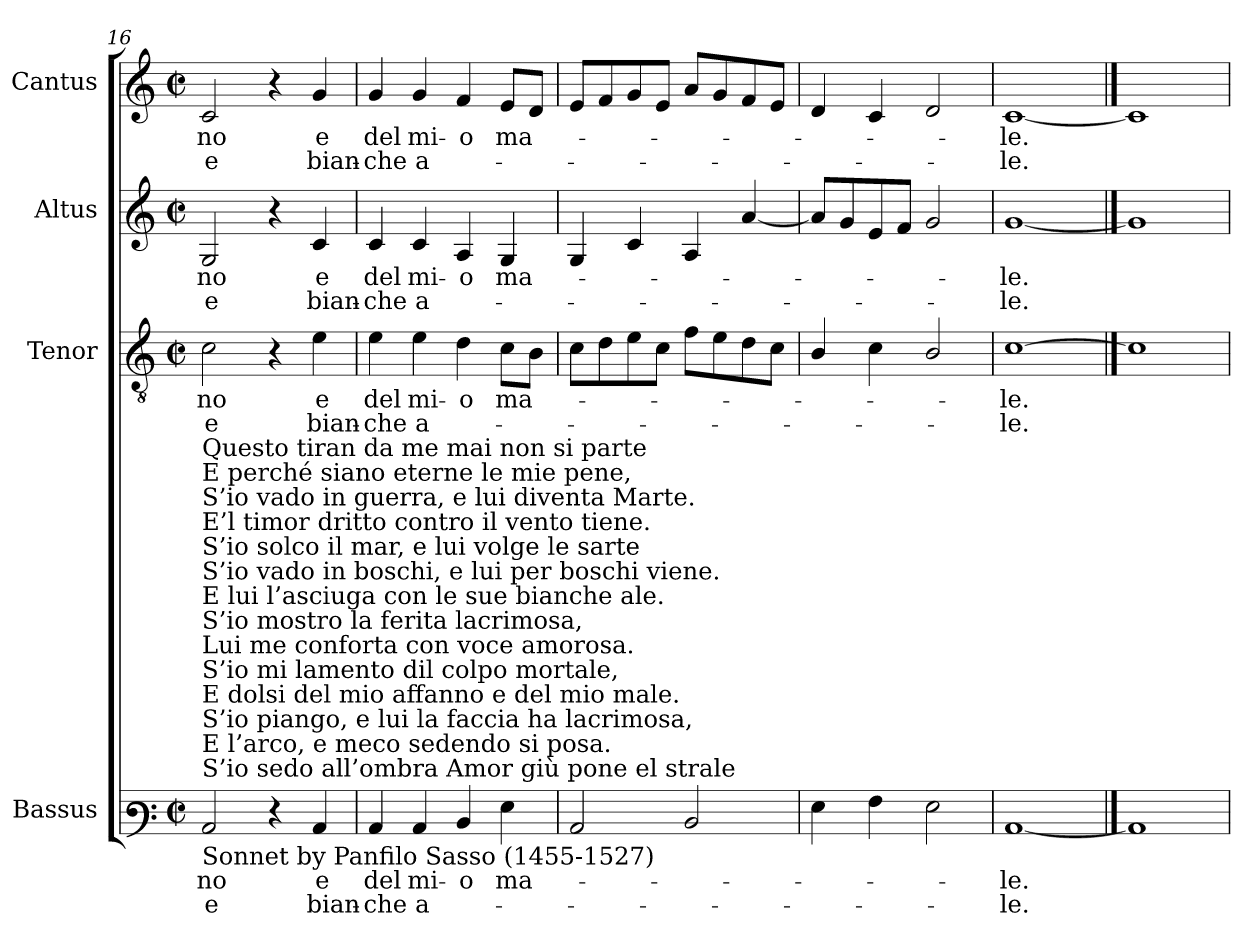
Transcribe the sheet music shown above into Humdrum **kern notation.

**kern	**text	**text	**kern	**text	**text	**kern	**text	**text	**kern	**text	**text
*part4	*part4	*part4	*part3	*part3	*part3	*part2	*part2	*part2	*part1	*part1	*part1
*staff4	*staff4	*staff4	*staff3	*staff3	*staff3	*staff2	*staff2	*staff2	*staff1	*staff1	*staff1
*I"Bassus	*	*	*I"Tenor	*	*	*I"Altus	*	*	*I"Cantus	*	*
*I'B.	*	*	*I'T.	*	*	*I'A.	*	*	*I'S.	*	*
*clefF3	*	*	*clefGv2	*	*	*clefG2	*	*	*clefG2	*	*
*	*	*	*ITrd7c12	*	*	*	*	*	*	*	*
*k[]	*	*	*k[]	*	*	*k[]	*	*	*k[]	*	*
*C:	*	*	*C:	*	*	*C:	*	*	*C:	*	*
*M2/2	*	*	*M2/2	*	*	*M2/2	*	*	*M2/2	*	*
*met(c|)	*	*	*met(c|)	*	*	*met(c|)	*	*	*met(c|)	*	*
=16	=16	=16	=16	=16	=16	=16	=16	=16	=16	=16	=16
!	!LO:LY:b:color=#000000	!LO:LY:b:color=#000000	!	!	!	!	!	!	!	!	!
!	!	!	!	!LO:LY:b:color=#000000	!LO:LY:b:color=#000000	!	!	!	!	!	!
!	!	!	!	!	!	!	!LO:LY:b:color=#000000	!LO:LY:b:color=#000000	!	!	!
!LO:TX:b:t=Sonnet by Panfilo Sasso (1455-1527)	!	!	!	!	!	!	!	!	!	!	!
!LO:TX:t=S’io sedo all’ombra Amor giù pone el strale	!	!	!	!	!	!	!	!	!	!	!
!LO:TX:t=E l’arco, e meco sedendo si posa.	!	!	!	!	!	!	!	!	!	!	!
!LO:TX:t=S’io piango, e lui la faccia ha lacrimosa,	!	!	!	!	!	!	!	!	!	!	!
!LO:TX:t=E dolsi del mio affanno e del mio male.	!	!	!	!	!	!	!	!	!	!	!
!LO:TX:t=S’io mi lamento dil colpo mortale,	!	!	!	!	!	!	!	!	!	!	!
!LO:TX:t=Lui me conforta con voce amorosa.	!	!	!	!	!	!	!	!	!	!	!
!LO:TX:t=S’io mostro la ferita lacrimosa,	!	!	!	!	!	!	!	!	!	!	!
!LO:TX:t=E lui l’asciuga con le sue bianche ale.	!	!	!	!	!	!	!	!	!	!	!
!LO:TX:t=S’io vado in boschi, e lui per boschi viene.	!	!	!	!	!	!	!	!	!	!	!
!LO:TX:t=S’io solco il mar, e lui volge le sarte	!	!	!	!	!	!	!	!	!	!	!
!LO:TX:t=E’l timor dritto contro il vento tiene.	!	!	!	!	!	!	!	!	!	!	!
!LO:TX:t=S’io vado in guerra, e lui diventa Marte.	!	!	!	!	!	!	!	!	!	!	!
!LO:TX:t=E perché siano eterne le mie pene,	!	!	!	!	!	!	!	!	!	!	!
!LO:TX:t=Questo tiran da me mai non si parte	!	!	!	!	!	!	!	!	!	!	!
!	!	!	!	!	!	!	!	!	!	!LO:LY:b:color=#000000	!LO:LY:b:color=#000000
2Ci/	-no	-e	2Ci\	-no	-e	2Gi/	-no	-e	2ci/	-no	-e
4r	.	.	4r	.	.	4r	.	.	4r	.	.
!	!LO:LY:b:color=#000000	!LO:LY:b:color=#000000	!	!	!	!	!	!	!	!	!
!	!	!	!	!LO:LY:b:color=#000000	!LO:LY:b:color=#000000	!	!	!	!	!	!
!	!	!	!	!	!	!	!LO:LY:b:color=#000000	!LO:LY:b:color=#000000	!	!	!
!	!	!	!	!	!	!	!	!	!	!LO:LY:b:color=#000000	!LO:LY:b:color=#000000
4Ci/	e	bian-	4Ei\	e	bian-	4ci/	e	bian-	4gi/	e	bian-
=17	=17	=17	=17	=17	=17	=17	=17	=17	=17	=17	=17
!	!LO:LY:b:color=#000000	!LO:LY:b:color=#000000	!	!	!	!	!	!	!	!	!
!	!	!	!	!LO:LY:b:color=#000000	!LO:LY:b:color=#000000	!	!	!	!	!	!
!	!	!	!	!	!	!	!LO:LY:b:color=#000000	!LO:LY:b:color=#000000	!	!	!
!	!	!	!	!	!	!	!	!	!	!LO:LY:b:color=#000000	!LO:LY:b:color=#000000
4Ci/	del	-che	4Ei\	del	-che	4ci/	del	-che	4gi/	del	-che
!	!LO:LY:b:color=#000000	!LO:LY:b:color=#000000	!	!	!	!	!	!	!	!	!
!	!	!	!	!LO:LY:b:color=#000000	!LO:LY:b:color=#000000	!	!	!	!	!	!
!	!	!	!	!	!	!	!LO:LY:b:color=#000000	!LO:LY:b:color=#000000	!	!	!
!	!	!	!	!	!	!	!	!	!	!LO:LY:b:color=#000000	!LO:LY:b:color=#000000
4Ci/	mi-	a-	4Ei\	mi-	a-	4ci/	mi-	a-	4gi/	mi-	a-
!	!LO:LY:b:color=#000000	!	!	!	!	!	!	!	!	!	!
!	!	!	!	!LO:LY:b:color=#000000	!	!	!	!	!	!	!
!	!	!	!	!	!	!	!LO:LY:b:color=#000000	!	!	!	!
!	!	!	!	!	!	!	!	!	!	!LO:LY:b:color=#000000	!
4Di/	-o	.	4Di\	-o	.	4Ai/	-o	.	4fi/	-o	.
!	!LO:LY:b:color=#000000	!	!	!	!	!	!	!	!	!	!
!	!	!	!	!LO:LY:b:color=#000000	!	!	!	!	!	!	!
!	!	!	!	!	!	!	!LO:LY:b:color=#000000	!	!	!	!
!	!	!	!	!	!	!	!	!	!	!LO:LY:b:color=#000000	!
4Gi\	ma-	.	8Ci\L	ma-	.	4Gi/	ma-	.	8ei/L	ma-	.
.	.	.	8BBi\J	.	.	.	.	.	8di/J	.	.
=18	=18	=18	=18	=18	=18	=18	=18	=18	=18	=18	=18
2Ci/	.	.	8Ci\L	.	.	4Gi/	.	.	8ei/L	.	.
.	.	.	8Di\	.	.	.	.	.	8fi/	.	.
.	.	.	8Ei\	.	.	4ci/	.	.	8gi/	.	.
.	.	.	8Ci\J	.	.	.	.	.	8ei/J	.	.
2Di/	.	.	8Fi\L	.	.	4Ai/	.	.	8ai/L	.	.
.	.	.	8Ei\	.	.	.	.	.	8gi/	.	.
.	.	.	8Di\	.	.	[4ai/	.	.	8fi/	.	.
.	.	.	8Ci\J	.	.	.	.	.	8ei/J	.	.
=19	=19	=19	=19	=19	=19	=19	=19	=19	=19	=19	=19
4Gi\	.	.	4BBi/	.	.	8ai/L]	.	.	4di/	.	.
.	.	.	.	.	.	8gi/	.	.	.	.	.
4Ai\	.	.	4Ci\	.	.	8ei/	.	.	4ci/	.	.
.	.	.	.	.	.	8fi/J	.	.	.	.	.
2Gi\	.	.	2BBi/	.	.	2gi/	.	.	2di/	.	.
=20	=20	=20	=20	=20	=20	=20	=20	=20	=20	=20	=20
!	!LO:LY:b:color=#000000	!LO:LY:b:color=#000000	!	!	!	!	!	!	!	!	!
!	!	!	!	!LO:LY:b:color=#000000	!LO:LY:b:color=#000000	!	!	!	!	!	!
!	!	!	!	!	!	!	!LO:LY:b:color=#000000	!LO:LY:b:color=#000000	!	!	!
!	!	!	!	!	!	!	!	!	!	!LO:LY:b:color=#000000	!LO:LY:b:color=#000000
[1Ci	-le.	-le.	[1Ci	-le.	-le.	[1gi	-le.	-le.	[1ci	-le.	-le.
==21	==21	==21	==21	==21	==21	==21	==21	==21	==21	==21	==21
1Ci]	.	.	1Ci]	.	.	1gi]	.	.	1ci]	.	.
=	=	=	=	=	=	=	=	=	=	=	=
*-	*-	*-	*-	*-	*-	*-	*-	*-	*-	*-	*-
